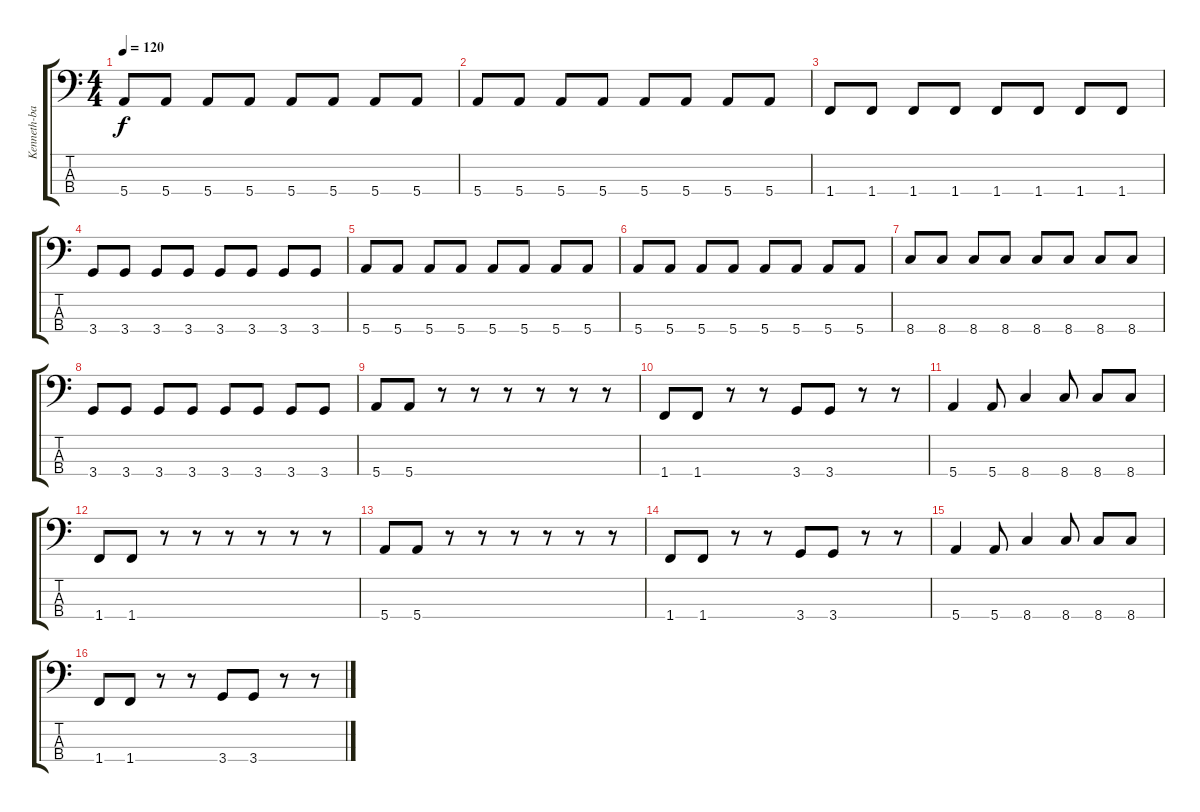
\track ("Kenneth-bass" "Kenneth-ba") {instrument electricbassfinger}
\staff {score tabs}
\tuning (G2 D2 A1 E1) {hide}
\ts (4 4)
\tempo 120
\clef f4
\ks c
5.4.8{dy f} 5.4.8 5.4.8 5.4.8 5.4.8 5.4.8 5.4.8 5.4.8 |
5.4.8 5.4.8 5.4.8 5.4.8 5.4.8 5.4.8 5.4.8 5.4.8 |
1.4.8 1.4.8 1.4.8 1.4.8 1.4.8 1.4.8 1.4.8 1.4.8 |
3.4.8 3.4.8 3.4.8 3.4.8 3.4.8 3.4.8 3.4.8 3.4.8 |
5.4.8 5.4.8 5.4.8 5.4.8 5.4.8 5.4.8 5.4.8 5.4.8 |
5.4.8 5.4.8 5.4.8 5.4.8 5.4.8 5.4.8 5.4.8 5.4.8 |
8.4.8 8.4.8 8.4.8 8.4.8 8.4.8 8.4.8 8.4.8 8.4.8 |
3.4.8 3.4.8 3.4.8 3.4.8 3.4.8 3.4.8 3.4.8 3.4.8 |
5.4.8 5.4.8 r.8 r.8 r.8 r.8 r.8 r.8 |
1.4.8 1.4.8 r.8 r.8 3.4.8 3.4.8 r.8 r.8 |
5.4.4 5.4.8 8.4.4 8.4.8 8.4.8 8.4.8 |
1.4.8 1.4.8 r.8 r.8 r.8 r.8 r.8 r.8 |
5.4.8 5.4.8 r.8 r.8 r.8 r.8 r.8 r.8 |
1.4.8 1.4.8 r.8 r.8 3.4.8 3.4.8 r.8 r.8 |
5.4.4 5.4.8 8.4.4 8.4.8 8.4.8 8.4.8 |
1.4.8 1.4.8 r.8 r.8 3.4.8 3.4.8 r.8 r.8
